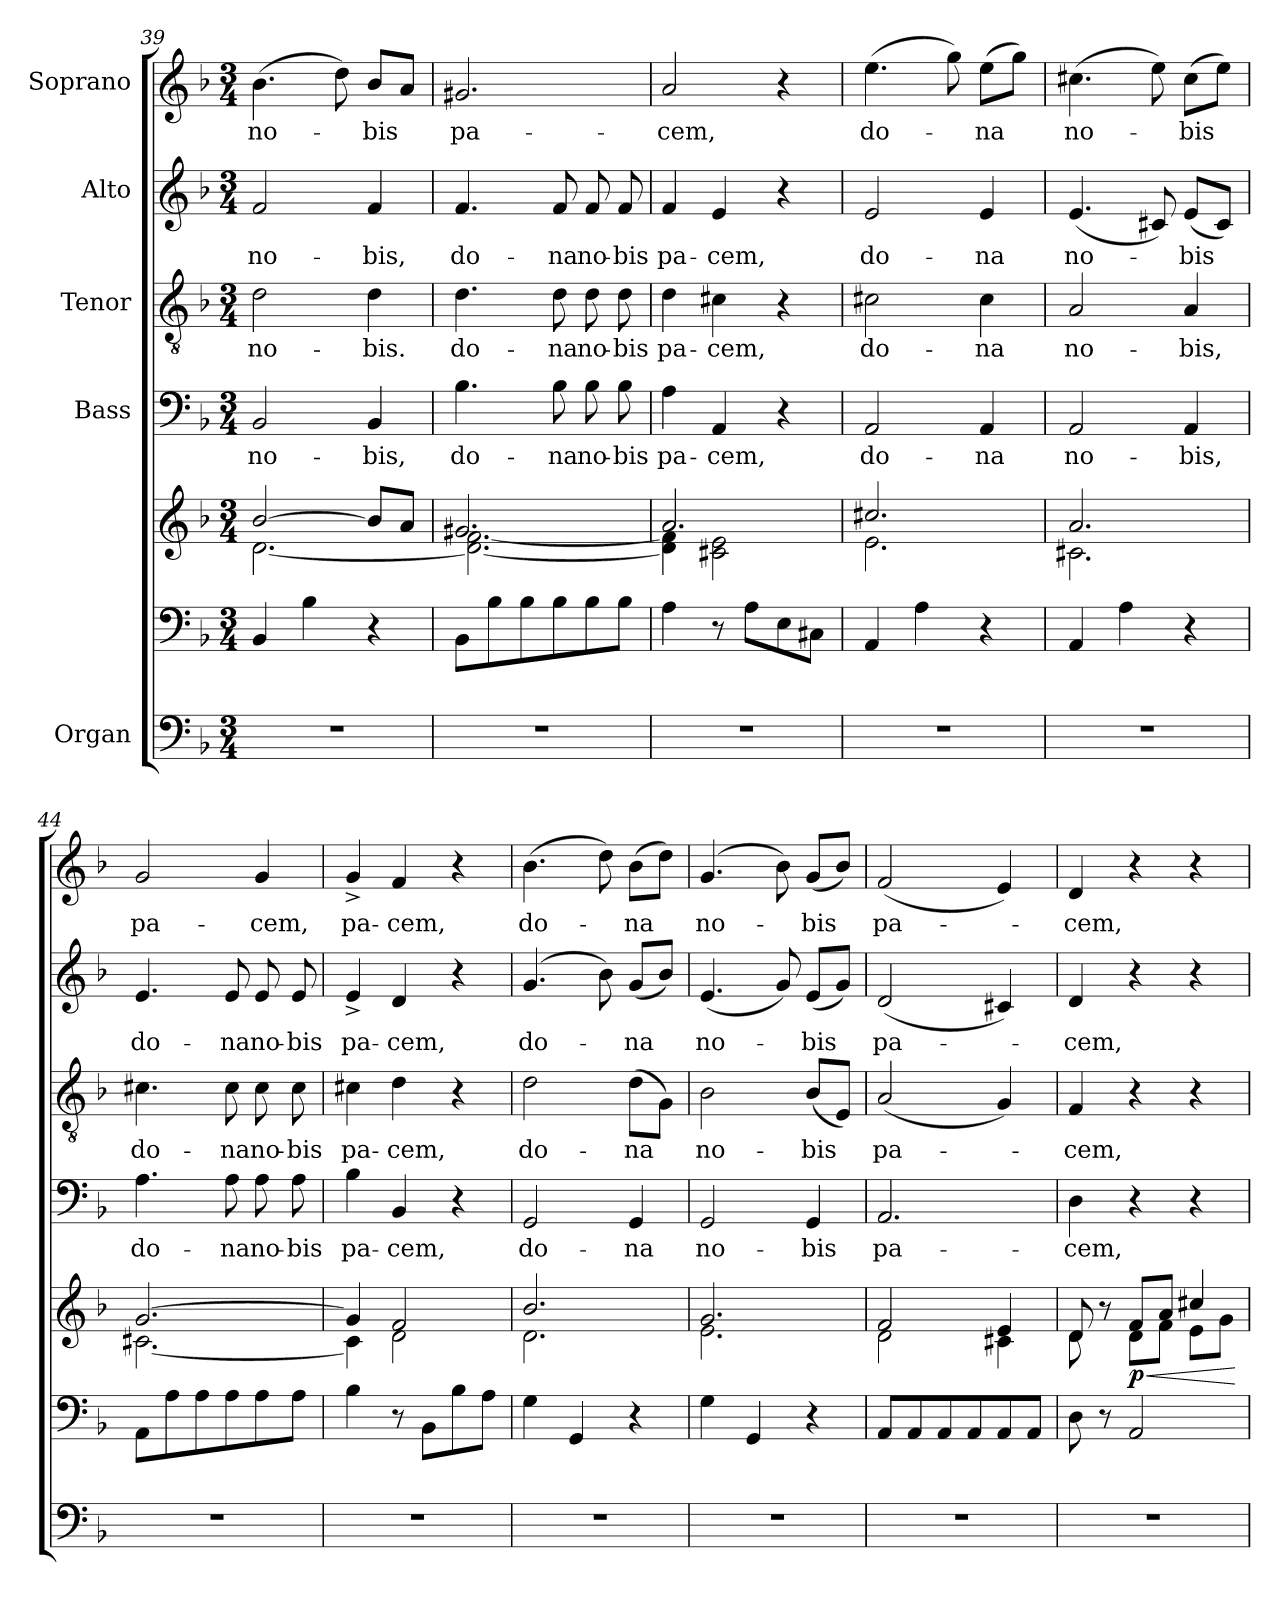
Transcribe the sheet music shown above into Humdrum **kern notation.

**kern	**kern	**kern	**dynam	**kern	**text	**kern	**text	**kern	**text	**kern	**text
*part5	*part5	*part5	*part5	*part4	*part4	*part3	*part3	*part2	*part2	*part1	*part1
*staff7	*staff6	*staff5	*staff5/6/7	*staff4	*staff4	*staff3	*staff3	*staff2	*staff2	*staff1	*staff1
*I"Organ	*	*	*	*I"Bass	*	*I"Tenor	*	*I"Alto	*	*I"Soprano	*
*clefF4	*clefF4	*clefG2	*	*clefF4	*	*clefGv2	*	*clefG2	*	*clefG2	*
*k[b-]	*k[b-]	*k[b-]	*	*k[b-]	*	*k[b-]	*	*k[b-]	*	*k[b-]	*
*M3/4	*M3/4	*M3/4	*	*M3/4	*	*M3/4	*	*M3/4	*	*M3/4	*
=39	=39	=39	=39	=39	=39	=39	=39	=39	=39	=39	=39
*	*	*^	*	*	*	*	*	*	*	*	*
!	!	!	!	!	!	!LO:LY:b	!	!LO:LY:b	!	!LO:LY:b	!	!LO:LY:b
2.r	4BB-/	[2b-/	[2.d\	.	2BB-/	no-	2d\	no-	2f/	no-	(4.b-\	no-
.	4B-\	.	.	.	.	.	.	.	.	.	.	.
.	.	.	.	.	.	.	.	.	.	.	8dd\)	.
!	!	!	!	!	!	!LO:LY:b	!	!LO:LY:b	!	!LO:LY:b	!	!LO:LY:b
.	4r	8b-/L]	.	.	4BB-/	-bis,	4d\	-bis.	4f/	-bis,	8b-/L	-bis
.	.	8a/J	.	.	.	.	.	.	.	.	8a/J	.
!!LO:LB:g=z
=40	=40	=40	=40	=40	=40	=40	=40	=40	=40	=40	=40	=40
!	!	!	!	!	!	!LO:LY:b	!	!LO:LY:b	!	!LO:LY:b	!	!LO:LY:b
2.r	8BB-\L	2.g#X/	2.d\_ [2.f\	.	4.B-\	do-	4.d\	do-	4.f/	do-	2.g#X/	pa-
.	8B-\	.	.	.	.	.	.	.	.	.	.	.
.	8B-\	.	.	.	.	.	.	.	.	.	.	.
!	!	!	!	!	!	!LO:LY:b	!	!LO:LY:b	!	!LO:LY:b	!	!
.	8B-\	.	.	.	8B-\	-na	8d\	-na	8f/	-na	.	.
!	!	!	!	!	!	!LO:LY:b	!	!LO:LY:b	!	!LO:LY:b	!	!
.	8B-\	.	.	.	8B-\	no-	8d\	no-	8f/	no-	.	.
!	!	!	!	!	!	!LO:LY:b	!	!LO:LY:b	!	!LO:LY:b	!	!
.	8B-\J	.	.	.	8B-\	-bis	8d\	-bis	8f/	-bis	.	.
=41	=41	=41	=41	=41	=41	=41	=41	=41	=41	=41	=41	=41
!	!	!	!	!	!	!LO:LY:b	!	!LO:LY:b	!	!LO:LY:b	!	!LO:LY:b
2.r	4A\	2.a/	4d\] 4f\]	.	4A\	pa-	4d\	-pa-	4f/	pa-	2a/	-cem,
!	!	!	!	!	!	!LO:LY:b	!	!LO:LY:b	!	!LO:LY:b	!	!
.	8r	.	2c#X\ 2e\	.	4AA/	-cem,	4c#X\	-cem,	4e/	-cem,	.	.
.	8A\L	.	.	.	.	.	.	.	.	.	.	.
.	8E\	.	.	.	4r	.	4r	.	4r	.	4r	.
.	8C#X\J	.	.	.	.	.	.	.	.	.	.	.
=42	=42	=42	=42	=42	=42	=42	=42	=42	=42	=42	=42	=42
!	!	!	!	!	!	!LO:LY:b	!	!LO:LY:b	!	!LO:LY:b	!	!LO:LY:b
2.r	4AA/	2.cc#X/	2.e\	.	2AA/	do-	2c#X\	do-	2e/	do-	(4.ee\	do-
.	4A\	.	.	.	.	.	.	.	.	.	.	.
.	.	.	.	.	.	.	.	.	.	.	8gg\)	.
!	!	!	!	!	!	!LO:LY:b	!	!LO:LY:b	!	!LO:LY:b	!	!LO:LY:b
.	4r	.	.	.	4AA/	-na	4c#\	-na	4e/	-na	(8ee\L	-na
.	.	.	.	.	.	.	.	.	.	.	8gg\J)	.
=43	=43	=43	=43	=43	=43	=43	=43	=43	=43	=43	=43	=43
!	!	!	!	!	!	!LO:LY:b	!	!LO:LY:b	!	!LO:LY:b	!	!LO:LY:b
2.r	4AA/	2.a/	2.c#X\	.	2AA/	no-	2A/	no-	(4.e/	no-	(4.cc#X\	no-
.	4A\	.	.	.	.	.	.	.	.	.	.	.
.	.	.	.	.	.	.	.	.	8c#X/)	.	8ee\)	.
!	!	!	!	!	!	!LO:LY:b	!	!LO:LY:b	!	!LO:LY:b	!	!LO:LY:b
.	4r	.	.	.	4AA/	-bis,	4A/	-bis,	(8e/L	-bis	(8cc#\L	-bis
.	.	.	.	.	.	.	.	.	8c#/J)	.	8ee\J)	.
=44	=44	=44	=44	=44	=44	=44	=44	=44	=44	=44	=44	=44
!	!	!	!	!	!	!LO:LY:b	!	!LO:LY:b	!	!LO:LY:b	!	!LO:LY:b
2.r	8AA\L	[2.g/	[2.c#X\	.	4.A\	do-	4.c#X\	do-	4.e/	do-	2g/	pa-
.	8A\	.	.	.	.	.	.	.	.	.	.	.
.	8A\	.	.	.	.	.	.	.	.	.	.	.
!	!	!	!	!	!	!LO:LY:b	!	!LO:LY:b	!	!LO:LY:b	!	!
.	8A\	.	.	.	8A\	-na	8c#\	-na	8e/	-na	.	.
!	!	!	!	!	!	!LO:LY:b	!	!LO:LY:b	!	!LO:LY:b	!	!LO:LY:b
.	8A\	.	.	.	8A\	no-	8c#\	no-	8e/	no-	4g/	-cem,
!	!	!	!	!	!	!LO:LY:b	!	!LO:LY:b	!	!LO:LY:b	!	!
.	8A\J	.	.	.	8A\	-bis	8c#\	-bis	8e/	-bis	.	.
=45	=45	=45	=45	=45	=45	=45	=45	=45	=45	=45	=45	=45
!	!	!	!	!	!	!LO:LY:b	!	!LO:LY:b	!	!LO:LY:b	!	!LO:LY:b
2.r	4B-\	4g/]	4c#\]	.	4B-\	pa-	4c#X\	pa-	4e^/	pa-	4g^/	pa-
!	!	!	!	!	!	!LO:LY:b	!	!LO:LY:b	!	!LO:LY:b	!	!LO:LY:b
.	8r	2f/	2d\	.	4BB-/	-cem,	4d\	-cem,	4d/	-cem,	4f/	-cem,
.	8BB-\L	.	.	.	.	.	.	.	.	.	.	.
.	8B-\	.	.	.	4r	.	4r	.	4r	.	4r	.
.	8A\J	.	.	.	.	.	.	.	.	.	.	.
=46	=46	=46	=46	=46	=46	=46	=46	=46	=46	=46	=46	=46
!	!	!	!	!	!	!LO:LY:b	!	!LO:LY:b	!	!LO:LY:b	!	!LO:LY:b
2.r	4G\	2.b-/	2.d\	.	2GG/	do-	2d\	do-	(4.g/	do-	(4.b-\	do-
.	4GG/	.	.	.	.	.	.	.	.	.	.	.
.	.	.	.	.	.	.	.	.	8b-\)	.	8dd\)	.
!	!	!	!	!	!	!LO:LY:b	!	!LO:LY:b	!	!LO:LY:b	!	!LO:LY:b
.	4r	.	.	.	4GG/	-na	(8d\L	-na	(8g/L	-na	(8b-\L	-na
.	.	.	.	.	.	.	8G\J)	.	8b-/J)	.	8dd\J)	.
=47	=47	=47	=47	=47	=47	=47	=47	=47	=47	=47	=47	=47
!	!	!	!	!	!	!LO:LY:b	!	!LO:LY:b	!	!LO:LY:b	!	!LO:LY:b
2.r	4G\	2.g/	2.e\	.	2GG/	no-	2B-\	no-	(4.e/	no-	(4.g/	no-
.	4GG/	.	.	.	.	.	.	.	.	.	.	.
.	.	.	.	.	.	.	.	.	8g/)	.	8b-\)	.
!	!	!	!	!	!	!LO:LY:b	!	!LO:LY:b	!	!LO:LY:b	!	!LO:LY:b
.	4r	.	.	.	4GG/	-bis	(8B-/L	-bis	(8e/L	-bis	(8g/L	-bis
.	.	.	.	.	.	.	8E/J)	.	8g/J)	.	8b-/J)	.
!!LO:PB:g=z
=48	=48	=48	=48	=48	=48	=48	=48	=48	=48	=48	=48	=48
!	!	!	!	!	!	!LO:LY:b	!	!LO:LY:b	!	!LO:LY:b	!	!LO:LY:b
2.r	8AA/L	2f/	2d\	.	2.AA/	pa-	(2A/	pa-	(2d/	pa-	(2f/	pa-
.	8AA/	.	.	.	.	.	.	.	.	.	.	.
.	8AA/	.	.	.	.	.	.	.	.	.	.	.
.	8AA/	.	.	.	.	.	.	.	.	.	.	.
.	8AA/	4e/	4c#X\	.	.	.	4G/)	.	4c#X/)	.	4e/)	.
.	8AA/J	.	.	.	.	.	.	.	.	.	.	.
=49	=49	=49	=49	=49	=49	=49	=49	=49	=49	=49	=49	=49
!	!	!	!	!	!	!LO:LY:b	!	!LO:LY:b	!	!LO:LY:b	!	!LO:LY:b
2.r	8D\	8d/	8d\	.	4D\	-cem,	4F/	-cem,	4d/	-cem,	4d/	-cem,
.	8r	8r	8ryy	.	.	.	.	.	.	.	.	.
!	!	!	!	!LO:HP:b	!	!	!	!	!	!	!	!
!	!	!	!	!LO:DY:n=1:b	!	!	!	!	!	!	!	!
.	2AA/	8f/L	8d\L	< p	4r	.	4r	.	4r	.	4r	.
.	.	8a/J	8f\J	.	.	.	.	.	.	.	.	.
.	.	4cc#X/	8e\L	.	4r	.	4r	.	4r	.	4r	.
.	.	.	8g\J	.	.	.	.	.	.	.	.	.
*	*	*v	*v	*	*	*	*	*	*	*	*	*
.	.	.	[	.	.	.	.	.	.	.	.
=	=	=	=	=	=	=	=	=	=	=	=
*-	*-	*-	*-	*-	*-	*-	*-	*-	*-	*-	*-
